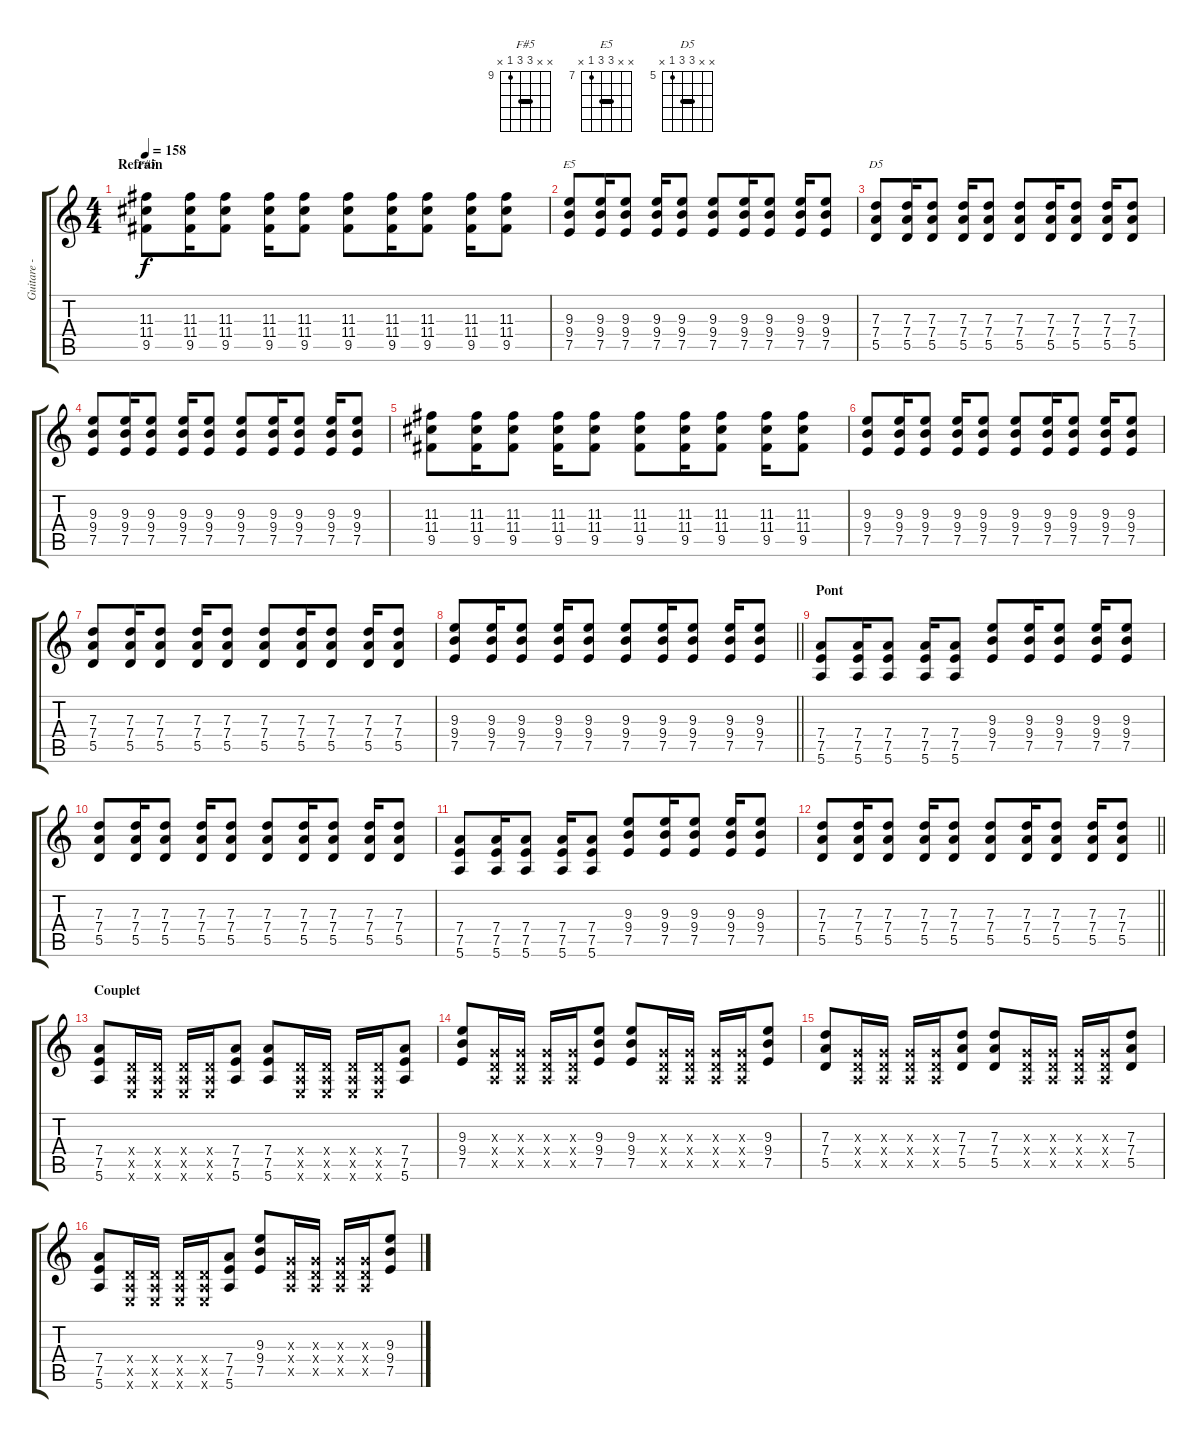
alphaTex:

\track ("Guitare - Till" "Guitare - ") {instrument overdrivenguitar}
\staff {score tabs}
\tuning (E4 B3 G3 D3 A2 E2) {hide}
\chord ("F#5" x x 11 11 9 x) {firstfret 9 barre 11}
\chord ("E5" x x 9 9 7 x) {firstfret 7 barre 9}
\chord ("D5" x x 7 7 5 x) {firstfret 5 barre 7}
\ts (4 4)
\section ("" "Refrain")
\tempo 158
\clef g2
\ks c
(11.3 11.4 9.5).8{ch "F#5" dy f} (11.3 11.4 9.5).16 (11.3 11.4 9.5).8 (11.3 11.4 9.5).16 (11.3 11.4 9.5).8 (11.3 11.4 9.5).8 (11.3 11.4 9.5).16 (11.3 11.4 9.5).8 (11.3 11.4 9.5).16 (11.3 11.4 9.5).8 |
(9.3 9.4 7.5).8{ch "E5"} (9.3 9.4 7.5).16 (9.3 9.4 7.5).8 (9.3 9.4 7.5).16 (9.3 9.4 7.5).8 (9.3 9.4 7.5).8 (9.3 9.4 7.5).16 (9.3 9.4 7.5).8 (9.3 9.4 7.5).16 (9.3 9.4 7.5).8 |
(7.3 7.4 5.5).8{ch "D5"} (7.3 7.4 5.5).16 (7.3 7.4 5.5).8 (7.3 7.4 5.5).16 (7.3 7.4 5.5).8 (7.3 7.4 5.5).8 (7.3 7.4 5.5).16 (7.3 7.4 5.5).8 (7.3 7.4 5.5).16 (7.3 7.4 5.5).8 |
(9.3 9.4 7.5).8 (9.3 9.4 7.5).16 (9.3 9.4 7.5).8 (9.3 9.4 7.5).16 (9.3 9.4 7.5).8 (9.3 9.4 7.5).8 (9.3 9.4 7.5).16 (9.3 9.4 7.5).8 (9.3 9.4 7.5).16 (9.3 9.4 7.5).8 |
(11.3 11.4 9.5).8 (11.3 11.4 9.5).16 (11.3 11.4 9.5).8 (11.3 11.4 9.5).16 (11.3 11.4 9.5).8 (11.3 11.4 9.5).8 (11.3 11.4 9.5).16 (11.3 11.4 9.5).8 (11.3 11.4 9.5).16 (11.3 11.4 9.5).8 |
(9.3 9.4 7.5).8 (9.3 9.4 7.5).16 (9.3 9.4 7.5).8 (9.3 9.4 7.5).16 (9.3 9.4 7.5).8 (9.3 9.4 7.5).8 (9.3 9.4 7.5).16 (9.3 9.4 7.5).8 (9.3 9.4 7.5).16 (9.3 9.4 7.5).8 |
(7.3 7.4 5.5).8 (7.3 7.4 5.5).16 (7.3 7.4 5.5).8 (7.3 7.4 5.5).16 (7.3 7.4 5.5).8 (7.3 7.4 5.5).8 (7.3 7.4 5.5).16 (7.3 7.4 5.5).8 (7.3 7.4 5.5).16 (7.3 7.4 5.5).8 |
\barLineRight lightlight
(9.3 9.4 7.5).8 (9.3 9.4 7.5).16 (9.3 9.4 7.5).8 (9.3 9.4 7.5).16 (9.3 9.4 7.5).8 (9.3 9.4 7.5).8 (9.3 9.4 7.5).16 (9.3 9.4 7.5).8 (9.3 9.4 7.5).16 (9.3 9.4 7.5).8 |
\section ("" "Pont")
(7.4 7.5 5.6).8 (7.4 7.5 5.6).16 (7.4 7.5 5.6).8 (7.4 7.5 5.6).16 (7.4 7.5 5.6).8 (9.3 9.4 7.5).8 (9.3 9.4 7.5).16 (9.3 9.4 7.5).8 (9.3 9.4 7.5).16 (9.3 9.4 7.5).8 |
(7.3 7.4 5.5).8 (7.3 7.4 5.5).16 (7.3 7.4 5.5).8 (7.3 7.4 5.5).16 (7.3 7.4 5.5).8 (7.3 7.4 5.5).8 (7.3 7.4 5.5).16 (7.3 7.4 5.5).8 (7.3 7.4 5.5).16 (7.3 7.4 5.5).8 |
(7.4 7.5 5.6).8 (7.4 7.5 5.6).16 (7.4 7.5 5.6).8 (7.4 7.5 5.6).16 (7.4 7.5 5.6).8 (9.3 9.4 7.5).8 (9.3 9.4 7.5).16 (9.3 9.4 7.5).8 (9.3 9.4 7.5).16 (9.3 9.4 7.5).8 |
\barLineRight lightlight
(7.3 7.4 5.5).8 (7.3 7.4 5.5).16 (7.3 7.4 5.5).8 (7.3 7.4 5.5).16 (7.3 7.4 5.5).8 (7.3 7.4 5.5).8 (7.3 7.4 5.5).16 (7.3 7.4 5.5).8 (7.3 7.4 5.5).16 (7.3 7.4 5.5).8 |
\section ("" "Couplet")
(7.4 7.5 5.6).8 (0.4{x} 0.5{x} 0.6{x}).16 (0.4{x} 0.5{x} 0.6{x}).16 (0.4{x} 0.5{x} 0.6{x}).16 (0.4{x} 0.5{x} 0.6{x}).16 (7.4 7.5 5.6).8 (7.4 7.5 5.6).8 (0.4{x} 0.5{x} 0.6{x}).16 (0.4{x} 0.5{x} 0.6{x}).16 (0.4{x} 0.5{x} 0.6{x}).16 (0.4{x} 0.5{x} 0.6{x}).16 (7.4 7.5 5.6).8 |
(9.3 9.4 7.5).8 (0.3{x} 0.4{x} 0.5{x}).16 (0.3{x} 0.4{x} 0.5{x}).16 (0.3{x} 0.4{x} 0.5{x}).16 (0.3{x} 0.4{x} 0.5{x}).16 (9.3 9.4 7.5).8 (9.3 9.4 7.5).8 (0.3{x} 0.4{x} 0.5{x}).16 (0.3{x} 0.4{x} 0.5{x}).16 (0.3{x} 0.4{x} 0.5{x}).16 (0.3{x} 0.4{x} 0.5{x}).16 (9.3 9.4 7.5).8 |
(7.3 7.4 5.5).8 (0.3{x} 0.4{x} 0.5{x}).16 (0.3{x} 0.4{x} 0.5{x}).16 (0.3{x} 0.4{x} 0.5{x}).16 (0.3{x} 0.4{x} 0.5{x}).16 (7.3 7.4 5.5).8 (7.3 7.4 5.5).8 (0.3{x} 0.4{x} 0.5{x}).16 (0.3{x} 0.4{x} 0.5{x}).16 (0.3{x} 0.4{x} 0.5{x}).16 (0.3{x} 0.4{x} 0.5{x}).16 (7.3 7.4 5.5).8 |
(7.4 7.5 5.6).8 (0.4{x} 0.5{x} 0.6{x}).16 (0.4{x} 0.5{x} 0.6{x}).16 (0.4{x} 0.5{x} 0.6{x}).16 (0.4{x} 0.5{x} 0.6{x}).16 (7.4 7.5 5.6).8 (9.3 9.4 7.5).8 (0.3{x} 0.4{x} 0.5{x}).16 (0.3{x} 0.4{x} 0.5{x}).16 (0.3{x} 0.4{x} 0.5{x}).16 (0.3{x} 0.4{x} 0.5{x}).16 (9.3 9.4 7.5).8
